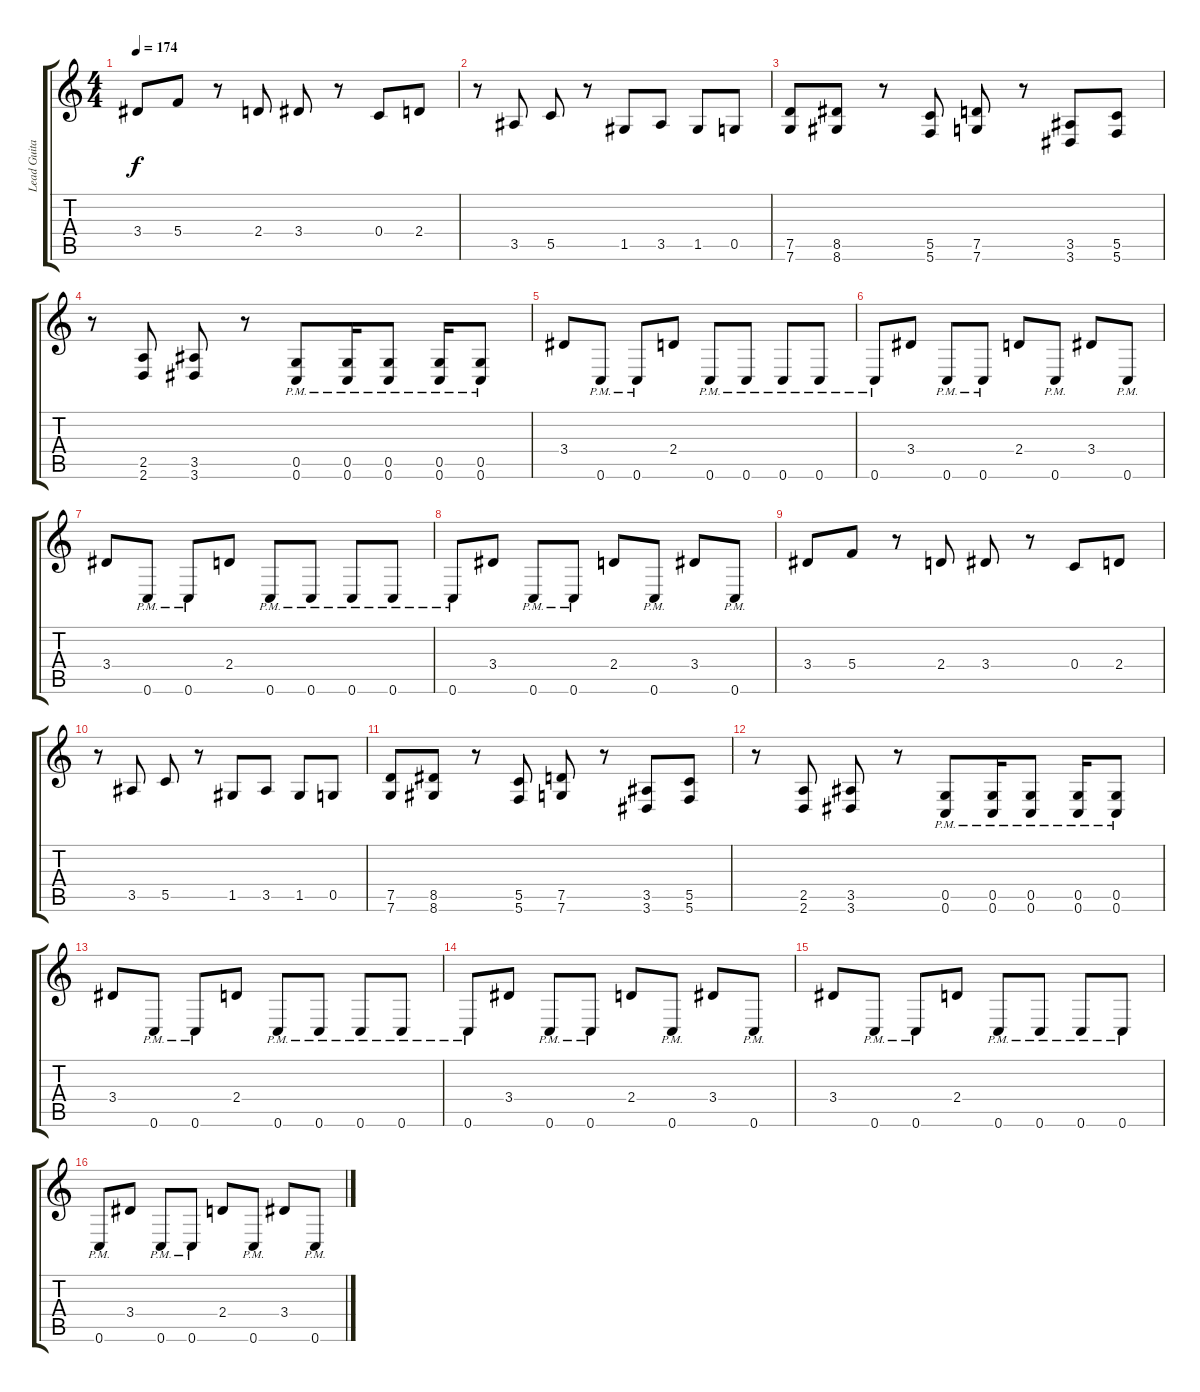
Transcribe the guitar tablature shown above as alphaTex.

\track ("Lead Guitar (Andi)" "Lead Guita") {instrument distortionguitar}
\staff {score tabs}
\tuning (D4 A3 F3 C3 G2 C2) {hide}
\ts (4 4)
\tempo 174
\clef g2
\ks c
3.4.8{dy f} 5.4.8 r.8 2.4.8 3.4.8 r.8 0.4.8 2.4.8 |
r.8 3.5.8 5.5.8 r.8 1.5.8 3.5.8 1.5.8 0.5.8 |
(7.5 7.6).8 (8.5 8.6).8 r.8 (5.5 5.6).8 (7.5 7.6).8 r.8 (3.5 3.6).8 (5.5 5.6).8 |
r.8 (2.5 2.6).8 (3.5 3.6).8 r.8 (0.5{pm} 0.6{pm}).8 (0.5{pm} 0.6{pm}).16 (0.5{pm} 0.6{pm}).8 (0.5{pm} 0.6{pm}).16 (0.5{pm} 0.6{pm}).8 |
3.4.8 0.6{pm}.8 0.6{pm}.8 2.4.8 0.6{pm}.8 0.6{pm}.8 0.6{pm}.8 0.6{pm}.8 |
0.6{pm}.8 3.4.8 0.6{pm}.8 0.6{pm}.8 2.4.8 0.6{pm}.8 3.4.8 0.6{pm}.8 |
3.4.8 0.6{pm}.8 0.6{pm}.8 2.4.8 0.6{pm}.8 0.6{pm}.8 0.6{pm}.8 0.6{pm}.8 |
0.6{pm}.8 3.4.8 0.6{pm}.8 0.6{pm}.8 2.4.8 0.6{pm}.8 3.4.8 0.6{pm}.8 |
3.4.8 5.4.8 r.8 2.4.8 3.4.8 r.8 0.4.8 2.4.8 |
r.8 3.5.8 5.5.8 r.8 1.5.8 3.5.8 1.5.8 0.5.8 |
(7.5 7.6).8 (8.5 8.6).8 r.8 (5.5 5.6).8 (7.5 7.6).8 r.8 (3.5 3.6).8 (5.5 5.6).8 |
r.8 (2.5 2.6).8 (3.5 3.6).8 r.8 (0.5{pm} 0.6{pm}).8 (0.5{pm} 0.6{pm}).16 (0.5{pm} 0.6{pm}).8 (0.5{pm} 0.6{pm}).16 (0.5{pm} 0.6{pm}).8 |
3.4.8 0.6{pm}.8 0.6{pm}.8 2.4.8 0.6{pm}.8 0.6{pm}.8 0.6{pm}.8 0.6{pm}.8 |
0.6{pm}.8 3.4.8 0.6{pm}.8 0.6{pm}.8 2.4.8 0.6{pm}.8 3.4.8 0.6{pm}.8 |
3.4.8 0.6{pm}.8 0.6{pm}.8 2.4.8 0.6{pm}.8 0.6{pm}.8 0.6{pm}.8 0.6{pm}.8 |
0.6{pm}.8 3.4.8 0.6{pm}.8 0.6{pm}.8 2.4.8 0.6{pm}.8 3.4.8 0.6{pm}.8
